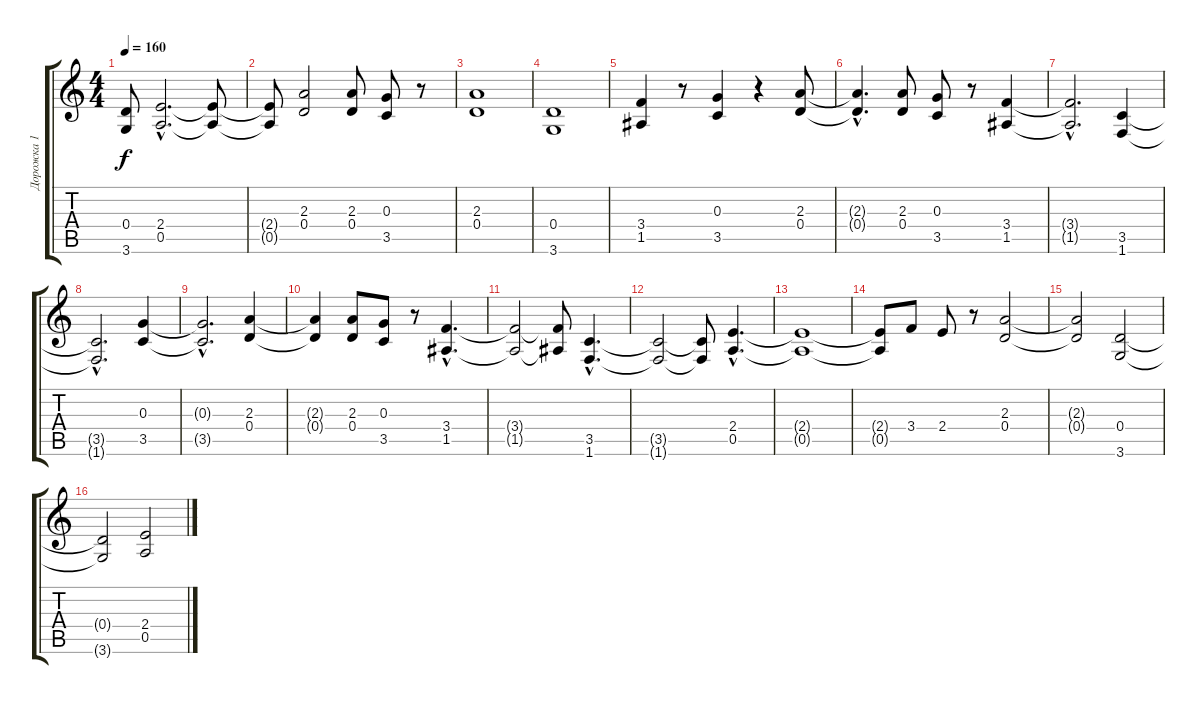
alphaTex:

\track ("Дорожка 1" "Дорожка 1") {instrument distortionguitar}
\staff {score tabs}
\tuning (E4 B3 G3 D3 A2 E2) {hide}
\ts (4 4)
\tempo 160
\clef g2
\ks c
(0.4{t} 3.6{t}).8{dy f} (2.4{hac} 0.5{hac}).2{d} (2.4{t} 0.5{t}).8 |
(2.4{t} 0.5{t}).8 (2.3 0.4).2 (2.3 0.4).8 (0.3 3.5).8 r.8 |
(2.3 0.4).1 |
(0.4 3.6).1 |
(3.4 1.5).4 r.8 (0.3 3.5).4 r.4 (2.3 0.4).8 |
(2.3{hac t} 0.4{hac t}).4{d} (2.3 0.4).8 (0.3 3.5).8 r.8 (3.4 1.5).4 |
(3.4{hac t} 1.5{hac t}).2{d} (3.5 1.6).4 |
(3.5{hac t} 1.6{hac t}).2{d} (0.3 3.5).4 |
(0.3{hac t} 3.5{hac t}).2{d} (2.3 0.4).4 |
(2.3{t} 0.4{t}).4 (2.3 0.4).8 (0.3 3.5).8 r.8 (3.4{hac} 1.5{hac}).4{d} |
(3.4{t} 1.5{t}).2 (3.4{t} 1.5{t}).8 (3.5{hac} 1.6{hac}).4{d} |
(3.5{t} 1.6{t}).2 (3.5{t} 1.6{t}).8 (2.4{hac} 0.5{hac}).4{d} |
(2.4{t} 0.5{t}).1 |
(2.4{t} 0.5{t}).8 3.4.8 2.4.8 r.8 (2.3 0.4).2 |
(2.3{t} 0.4{t}).2 (0.4 3.6).2 |
(0.4{t} 3.6{t}).2 (2.4 0.5).2
